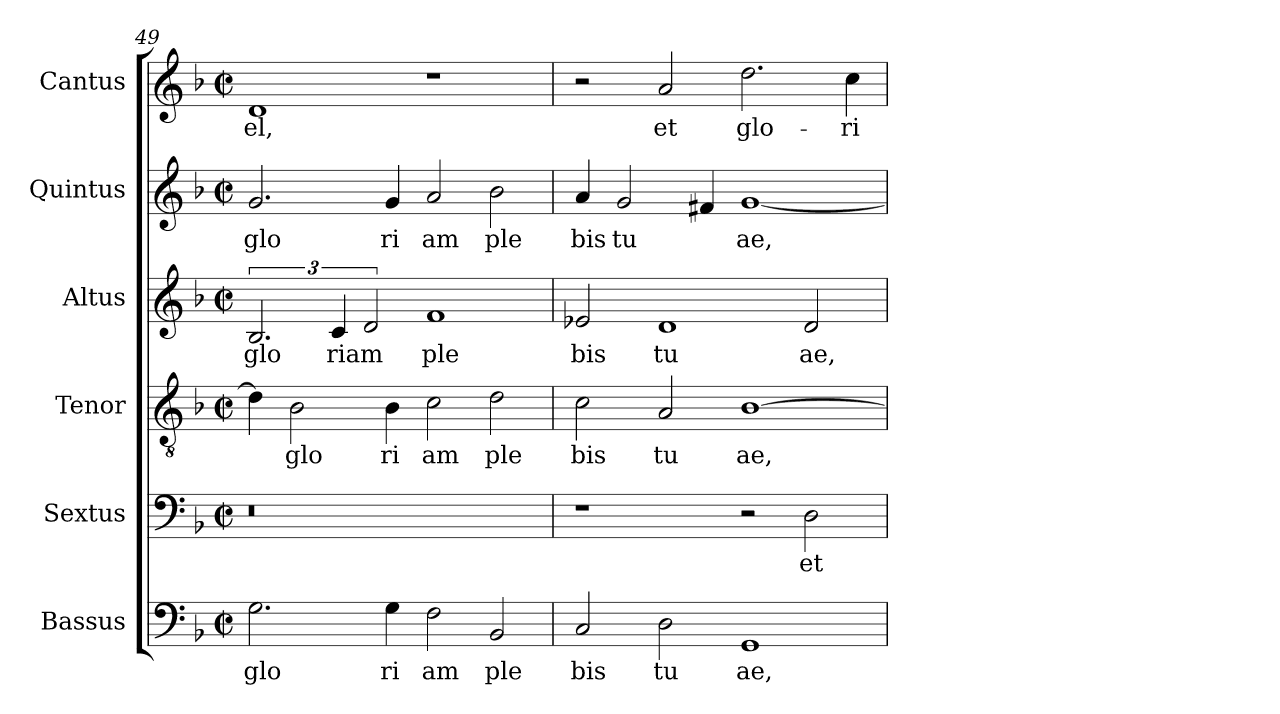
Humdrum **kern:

**kern	**text	**kern	**text	**kern	**text	**kern	**text	**kern	**text	**kern	**text
*part6	*part6	*part5	*part5	*part4	*part4	*part3	*part3	*part2	*part2	*part1	*part1
*staff6	*staff6	*staff5	*staff5	*staff4	*staff4	*staff3	*staff3	*staff2	*staff2	*staff1	*staff1
*I"Bassus	*	*I"Sextus	*	*I"Tenor	*	*I"Altus	*	*I"Quintus	*	*I"Cantus	*
*clefF4	*	*clefF4	*	*clefGv2	*	*clefG2	*	*clefG2	*	*clefG2	*
*k[b-]	*	*k[b-]	*	*k[b-]	*	*k[b-]	*	*k[b-]	*	*k[b-]	*
*F:	*	*F:	*	*F:	*	*F:	*	*F:	*	*F:	*
*M2/2	*	*M2/2	*	*M2/2	*	*M2/2	*	*M2/2	*	*M2/2	*
*met(c|)	*	*met(c|)	*	*met(c|)	*	*met(c|)	*	*met(c|)	*	*met(c|)	*
=49	=49	=49	=49	=49	=49	=49	=49	=49	=49	=49	=49
!	!LO:LY:b:cj	!	!	!	!	!	!LO:LY:b:cj	!	!LO:LY:b:cj	!	!LO:LY:b:cj
2.G\	glo	0r	.	4d\]	.	3.B-/	glo	2.g/	glo	1d	-el,
!	!	!	!	!	!LO:LY:b:cj	!	!	!	!	!	!
.	.	.	.	2B-\	glo	.	.	.	.	.	.
!	!	!	!	!	!	!	!LO:LY:b	!	!	!	!
.	.	.	.	.	.	6c/	riam	.	.	.	.
.	.	.	.	.	.	3d/	.	.	.	.	.
!	!LO:LY:b:cj	!	!	!	!LO:LY:b:cj	!	!	!	!LO:LY:b:cj	!	!
4G\	ri	.	.	4B-\	ri	.	.	4g/	ri	.	.
!	!LO:LY:b:cj	!	!	!	!LO:LY:b:cj	!	!LO:LY:b:cj	!	!LO:LY:b:cj	!	!
2F\	am	.	.	2c\	am	1f	ple	2a/	am	1r	.
!	!LO:LY:b:cj	!	!	!	!LO:LY:b:cj	!	!	!	!LO:LY:b:cj	!	!
2BB-/	ple	.	.	2d\	ple	.	.	2b-\	ple	.	.
=50	=50	=50	=50	=50	=50	=50	=50	=50	=50	=50	=50
!	!LO:LY:b:cj	!	!	!	!LO:LY:b:cj	!	!LO:LY:b:cj	!	!LO:LY:b:cj	!	!
2C/	bis	1r	.	2c\	bis	2e-/	bis	4a/	bis	2r	.
!	!	!	!	!	!	!	!	!	!LO:LY:b:cj	!	!
.	.	.	.	.	.	.	.	2g/	tu	.	.
!	!LO:LY:b:cj	!	!	!	!LO:LY:b:cj	!	!LO:LY:b:cj	!	!	!	!LO:LY:b:cj
2D\	tu	.	.	2A/	tu	1d	tu	.	.	2a/	et
.	.	.	.	.	.	.	.	4f#X/	.	.	.
!	!LO:LY:b:cj	!	!	!	!LO:LY:b:cj	!	!	!	!LO:LY:b:cj	!	!LO:LY:b:cj
1GG	ae,	2r	.	[>1B-	ae,	.	.	[<1g	ae,	2.dd\	glo-
!	!	!	!LO:LY:b:cj	!	!	!	!LO:LY:b:cj	!	!	!	!
.	.	2D\	et	.	.	2d/	ae,	.	.	.	.
!	!	!	!	!	!	!	!	!	!	!	!LO:LY:b:cj
.	.	.	.	.	.	.	.	.	.	4cc\	-ri-
=	=	=	=	=	=	=	=	=	=	=	=
*-	*-	*-	*-	*-	*-	*-	*-	*-	*-	*-	*-
